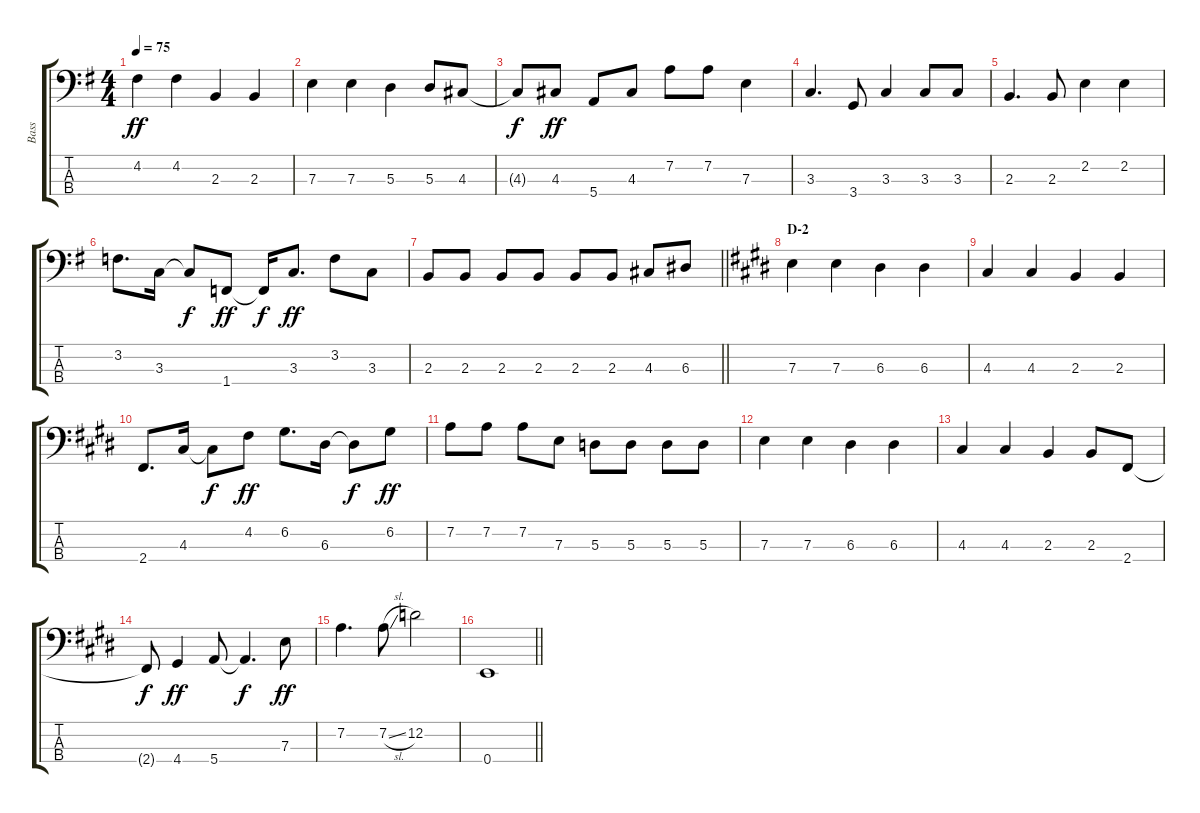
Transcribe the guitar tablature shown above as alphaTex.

\track ("Bass" "Bass") {instrument electricbasspick}
\staff {score tabs}
\tuning (G2 D2 A1 E1) {hide}
\ts (4 4)
\tempo 75
\clef f4
\ks g
4.2.4{dy ff} 4.2.4 2.3.4 2.3.4 |
7.3.4 7.3.4 5.3.4 5.3.8 4.3.8 |
4.3{t}.8{dy f} 4.3.8{dy ff} 5.4.8 4.3.8 7.2.8 7.2.8 7.3.4 |
3.3.4{d} 3.4.8 3.3.4 3.3.8 3.3.8 |
2.3.4{d} 2.3.8 2.2.4 2.2.4 |
3.2.8{d} 3.3.16 3.3{t}.8{dy f} 1.4.8{dy ff} 1.4{t}.16{dy f} 3.3.8{d dy ff} 3.2.8 3.3.8 |
\barLineRight lightlight
2.3.8 2.3.8 2.3.8 2.3.8 2.3.8 2.3.8 4.3.8 6.3.8 |
\section ("" "D-2")
\ks e
7.3.4 7.3.4 6.3.4 6.3.4 |
4.3.4 4.3.4 2.3.4 2.3.4 |
2.4.8{d} 4.3.16 4.3{t}.8{dy f} 4.2.8{dy ff} 6.2.8{d} 6.3.16 6.3{t}.8{dy f} 6.2.8{dy ff} |
7.2.8 7.2.8 7.2.8 7.3.8 5.3.8 5.3.8 5.3.8 5.3.8 |
7.3.4 7.3.4 6.3.4 6.3.4 |
4.3.4 4.3.4 2.3.4 2.3.8 2.4.8 |
2.4{t}.8{dy f} 4.4.4{dy ff} 5.4.8 5.4{t}.4{d dy f} 7.3.8{dy ff} |
7.2.4{d} 7.2{sl}.8 12.2.2 |
\barLineRight lightlight
0.4.1
